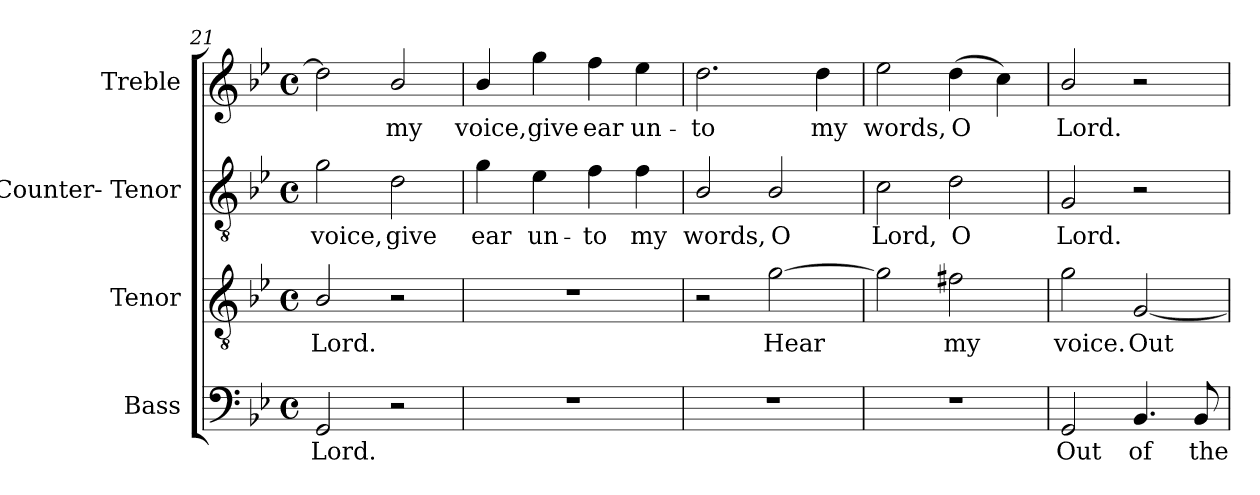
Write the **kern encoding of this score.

**kern	**text	**kern	**text	**kern	**text	**kern	**text
*part4	*part4	*part3	*part3	*part2	*part2	*part1	*part1
*staff4	*staff4	*staff3	*staff3	*staff2	*staff2	*staff1	*staff1
*I"Bass	*	*I"Tenor	*	*I"Counter- Tenor	*	*I"Treble	*
*I'B.	*	*I'T.	*	*	*	*	*
*clefF4	*	*clefGv2	*	*clefGv2	*	*clefG2	*
*	*	*ITrd7c12	*	*ITrd7c12	*	*	*
*k[b-e-]	*	*k[b-e-]	*	*k[b-e-]	*	*k[b-e-]	*
*B-:	*	*B-:	*	*B-:	*	*B-:	*
*M4/4	*	*M4/4	*	*M4/4	*	*M4/4	*
*met(c)	*	*met(c)	*	*met(c)	*	*met(c)	*
=21	=21	=21	=21	=21	=21	=21	=21
!	!LO:LY:b:color=#000000	!	!	!	!	!	!
!	!	!	!LO:LY:b:color=#000000	!	!	!	!
!	!	!	!	!	!LO:LY:b:color=#000000	!	!
2GGi/	Lord.	2BB-i/	Lord.	2Gi\	voice,	2ddi\]	.
!	!	!	!	!	!LO:LY:b:color=#000000	!	!
!	!	!	!	!	!	!	!LO:LY:b:color=#000000
2r	.	2r	.	2Di\	give	2b-i/	my
=22	=22	=22	=22	=22	=22	=22	=22
!	!	!	!	!	!LO:LY:b:color=#000000	!	!
!	!	!	!	!	!	!	!LO:LY:b:color=#000000
1r	.	1r	.	4Gi\	ear	4b-i/	voice,
!	!	!	!	!	!LO:LY:b:color=#000000	!	!
!	!	!	!	!	!	!	!LO:LY:b:color=#000000
.	.	.	.	4E-i\	un-	4ggi\	give
!	!	!	!	!	!LO:LY:b:color=#000000	!	!
!	!	!	!	!	!	!	!LO:LY:b:color=#000000
.	.	.	.	4Fi\	-to	4ffi\	ear
!	!	!	!	!	!LO:LY:b:color=#000000	!	!
!	!	!	!	!	!	!	!LO:LY:b:color=#000000
.	.	.	.	4Fi\	my	4ee-i\	un-
=23	=23	=23	=23	=23	=23	=23	=23
!	!	!	!	!	!LO:LY:b:color=#000000	!	!
!	!	!	!	!	!	!	!LO:LY:b:color=#000000
1r	.	2r	.	2BB-i/	words,	2.ddi\	-to
!	!	!	!LO:LY:b:color=#000000	!	!	!	!
!	!	!	!	!	!LO:LY:b:color=#000000	!	!
.	.	[2Gi\	Hear	2BB-i/	O	.	.
!	!	!	!	!	!	!	!LO:LY:b:color=#000000
.	.	.	.	.	.	4ddi\	my
=24	=24	=24	=24	=24	=24	=24	=24
!	!	!	!	!	!LO:LY:b:color=#000000	!	!
!	!	!	!	!	!	!	!LO:LY:b:color=#000000
1r	.	2Gi\]	.	2Ci\	Lord,	2ee-i\	words,
!	!	!	!LO:LY:b:color=#000000	!	!	!	!
!	!	!	!	!	!LO:LY:b:color=#000000	!	!
!	!	!	!	!	!	!	!LO:LY:b:color=#000000
.	.	2F#Xi\	my	2Di\	O	(4ddi\	O
.	.	.	.	.	.	4cci\)	.
!!LO:LB:g=z
=25	=25	=25	=25	=25	=25	=25	=25
!	!LO:LY:b:color=#000000	!	!	!	!	!	!
!	!	!	!LO:LY:b:color=#000000	!	!	!	!
!	!	!	!	!	!LO:LY:b:color=#000000	!	!
!	!	!	!	!	!	!	!LO:LY:b:color=#000000
2GGi/	Out	2Gi\	voice.	2GGi/	Lord.	2b-i/	Lord.
!	!LO:LY:b:color=#000000	!	!	!	!	!	!
!	!	!	!LO:LY:b:color=#000000	!	!	!	!
4.BB-i/	of	[2GGi/	Out	2r	.	2r	.
!	!LO:LY:b:color=#000000	!	!	!	!	!	!
8BB-i/	the	.	.	.	.	.	.
=	=	=	=	=	=	=	=
*-	*-	*-	*-	*-	*-	*-	*-
